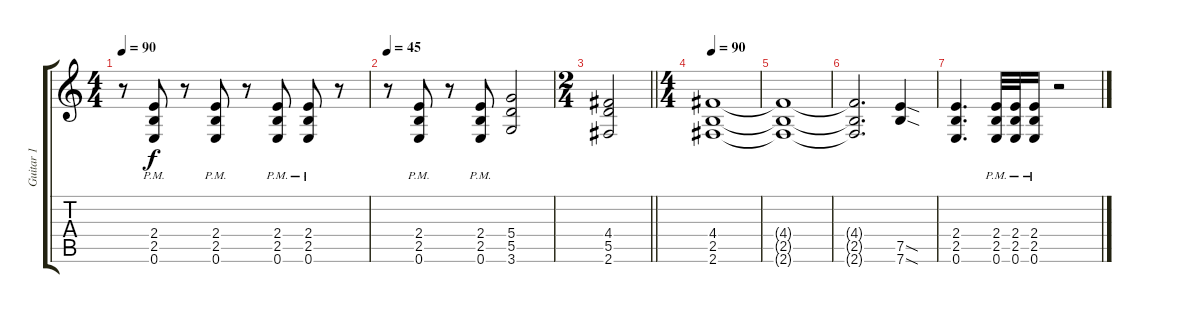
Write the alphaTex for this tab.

\track ("Guitar 1" "Guitar 1") {instrument distortionguitar}
\staff {score tabs}
\tuning (E4 B3 G3 D3 A2 E2) {hide}
\ts (4 4)
\tempo 90
\clef g2
\ks c
r.8{dy f} (2.4{pm} 2.5{pm} 0.6{pm}).8 r.8 (2.4{pm} 2.5{pm} 0.6{pm}).8 r.8 (2.4{pm} 2.5{pm} 0.6{pm}).8 (2.4{pm} 2.5{pm} 0.6{pm}).8 r.8 |
\tempo 45
r.8 (2.4{pm} 2.5{pm} 0.6{pm}).8 r.8 (2.4{pm} 2.5{pm} 0.6{pm}).8 (5.4 5.5 3.6).2 |
\ts (2 4)
\barLineRight lightlight
(4.4 5.5 2.6).2 |
\ts (4 4)
\tempo 90
(4.4 2.5 2.6).1 |
(4.4{t} 2.5{t} 2.6{t}).1 |
(4.4{t} 2.5{t} 2.6{t}).2{d} (7.5{sod} 7.6{sod}).4 |
(2.4 2.5 0.6).4{d} (2.4{pm} 2.5{pm} 0.6{pm}).32 (2.4{pm} 2.5{pm} 0.6{pm}).32 (2.4{pm} 2.5{pm} 0.6{pm}).16 r.2
